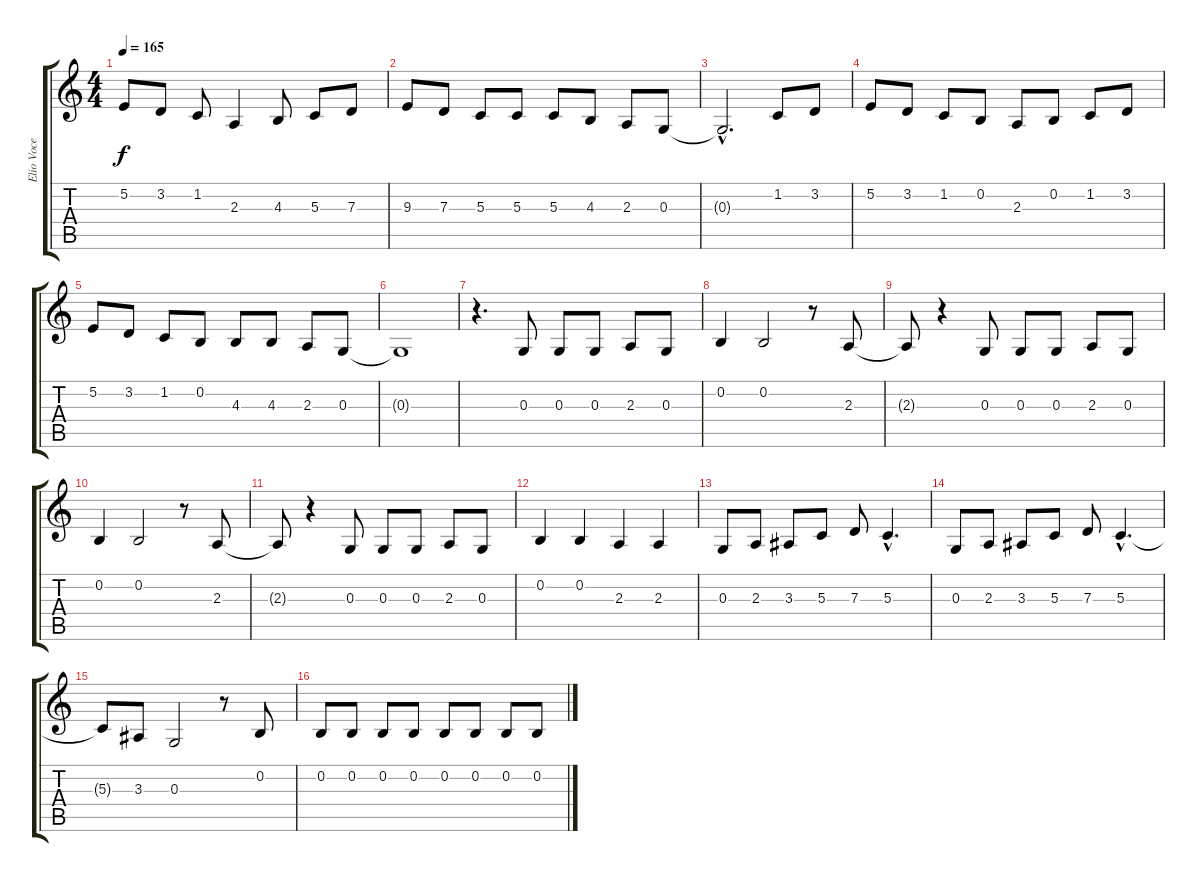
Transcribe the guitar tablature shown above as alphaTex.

\track ("Elio Voce" "Elio Voce") {instrument lead6voice}
\staff {score tabs}
\tuning (E4 B3 G3 D3 A2 E2) {hide}
\ts (4 4)
\tempo 165
\clef g2
\ks c
5.2.8{dy f} 3.2.8 1.2.8 2.3.4 4.3.8 5.3.8 7.3.8 |
9.3.8 7.3.8 5.3.8 5.3.8 5.3.8 4.3.8 2.3.8 0.3.8 |
0.3{hac t}.2{d} 1.2.8 3.2.8 |
5.2.8 3.2.8 1.2.8 0.2.8 2.3.8 0.2.8 1.2.8 3.2.8 |
5.2.8 3.2.8 1.2.8 0.2.8 4.3.8 4.3.8 2.3.8 0.3.8 |
0.3{t}.1 |
r.4{d} 0.3.8 0.3.8 0.3.8 2.3.8 0.3.8 |
0.2.4 0.2.2 r.8 2.3.8 |
2.3{t}.8 r.4 0.3.8 0.3.8 0.3.8 2.3.8 0.3.8 |
0.2.4 0.2.2 r.8 2.3.8 |
2.3{t}.8 r.4 0.3.8 0.3.8 0.3.8 2.3.8 0.3.8 |
0.2.4 0.2.4 2.3.4 2.3.4 |
0.3.8 2.3.8 3.3.8 5.3.8 7.3.8 5.3{hac}.4{d} |
0.3.8 2.3.8 3.3.8 5.3.8 7.3.8 5.3{hac}.4{d} |
5.3{t}.8 3.3.8 0.3.2 r.8 0.2.8 |
0.2.8 0.2.8 0.2.8 0.2.8 0.2.8 0.2.8 0.2.8 0.2.8
